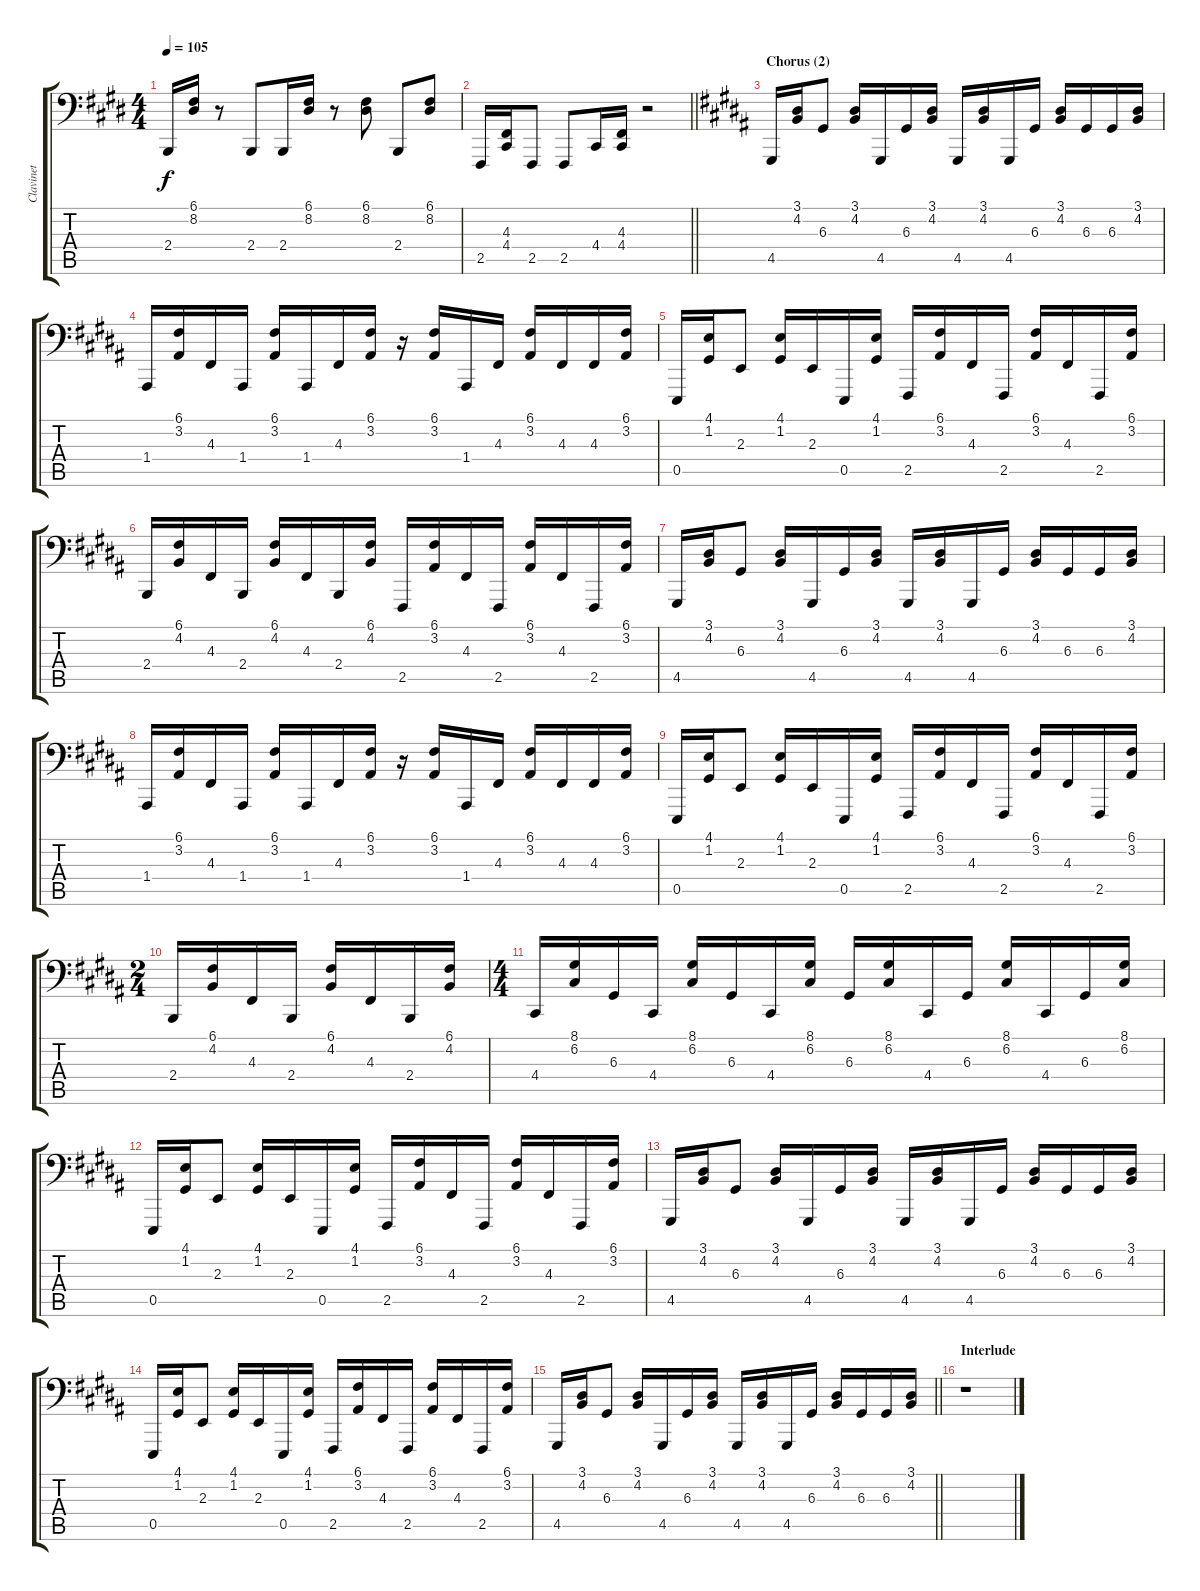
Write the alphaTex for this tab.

\track ("Clavinet" "Clavinet") {instrument clavinet}
\staff {score tabs}
\tuning (C3 G2 D2 A1 E1 B0) {hide}
\ts (4 4)
\tempo 105
\clef f4
\ks e
2.4.16{dy f} (6.1 8.2).16 r.8 2.4.8 2.4.16 (6.1 8.2).16 r.8 (6.1 8.2).8 2.4.8 (6.1 8.2).8 |
\barLineRight lightlight
2.5.16 (4.3 4.4).16 2.5.8 2.5.8 4.4.16 (4.3 4.4).16 r.2 |
\section ("" "Chorus (2)")
\ks g#minor
4.5.16 (3.1 4.2).16 6.3.8 (3.1 4.2).16 4.5.16 6.3.16 (3.1 4.2).16 4.5.16 (3.1 4.2).16 4.5.16 6.3.16 (3.1 4.2).16 6.3.16 6.3.16 (3.1 4.2).16 |
1.4.16 (6.1 3.2).16 4.3.16 1.4.16 (6.1 3.2).16 1.4.16 4.3.16 (6.1 3.2).16 r.16 (6.1 3.2).16 1.4.16 4.3.16 (6.1 3.2).16 4.3.16 4.3.16 (6.1 3.2).16 |
0.5.16 (4.1 1.2).16 2.3.8 (4.1 1.2).16 2.3.16 0.5.16 (4.1 1.2).16 2.5.16 (6.1 3.2).16 4.3.16 2.5.16 (6.1 3.2).16 4.3.16 2.5.16 (6.1 3.2).16 |
2.4.16 (6.1 4.2).16 4.3.16 2.4.16 (6.1 4.2).16 4.3.16 2.4.16 (6.1 4.2).16 2.5.16 (6.1 3.2).16 4.3.16 2.5.16 (6.1 3.2).16 4.3.16 2.5.16 (6.1 3.2).16 |
4.5.16 (3.1 4.2).16 6.3.8 (3.1 4.2).16 4.5.16 6.3.16 (3.1 4.2).16 4.5.16 (3.1 4.2).16 4.5.16 6.3.16 (3.1 4.2).16 6.3.16 6.3.16 (3.1 4.2).16 |
1.4.16 (6.1 3.2).16 4.3.16 1.4.16 (6.1 3.2).16 1.4.16 4.3.16 (6.1 3.2).16 r.16 (6.1 3.2).16 1.4.16 4.3.16 (6.1 3.2).16 4.3.16 4.3.16 (6.1 3.2).16 |
0.5.16 (4.1 1.2).16 2.3.8 (4.1 1.2).16 2.3.16 0.5.16 (4.1 1.2).16 2.5.16 (6.1 3.2).16 4.3.16 2.5.16 (6.1 3.2).16 4.3.16 2.5.16 (6.1 3.2).16 |
\ts (2 4)
2.4.16 (6.1 4.2).16 4.3.16 2.4.16 (6.1 4.2).16 4.3.16 2.4.16 (6.1 4.2).16 |
\ts (4 4)
4.4.16 (8.1 6.2).16 6.3.16 4.4.16 (8.1 6.2).16 6.3.16 4.4.16 (8.1 6.2).16 6.3.16 (8.1 6.2).16 4.4.16 6.3.16 (8.1 6.2).16 4.4.16 6.3.16 (8.1 6.2).16 |
0.5.16 (4.1 1.2).16 2.3.8 (4.1 1.2).16 2.3.16 0.5.16 (4.1 1.2).16 2.5.16 (6.1 3.2).16 4.3.16 2.5.16 (6.1 3.2).16 4.3.16 2.5.16 (6.1 3.2).16 |
4.5.16 (3.1 4.2).16 6.3.8 (3.1 4.2).16 4.5.16 6.3.16 (3.1 4.2).16 4.5.16 (3.1 4.2).16 4.5.16 6.3.16 (3.1 4.2).16 6.3.16 6.3.16 (3.1 4.2).16 |
0.5.16 (4.1 1.2).16 2.3.8 (4.1 1.2).16 2.3.16 0.5.16 (4.1 1.2).16 2.5.16 (6.1 3.2).16 4.3.16 2.5.16 (6.1 3.2).16 4.3.16 2.5.16 (6.1 3.2).16 |
\barLineRight lightlight
4.5.16 (3.1 4.2).16 6.3.8 (3.1 4.2).16 4.5.16 6.3.16 (3.1 4.2).16 4.5.16 (3.1 4.2).16 4.5.16 6.3.16 (3.1 4.2).16 6.3.16 6.3.16 (3.1 4.2).16 |
\section ("" "Interlude")
r.1
